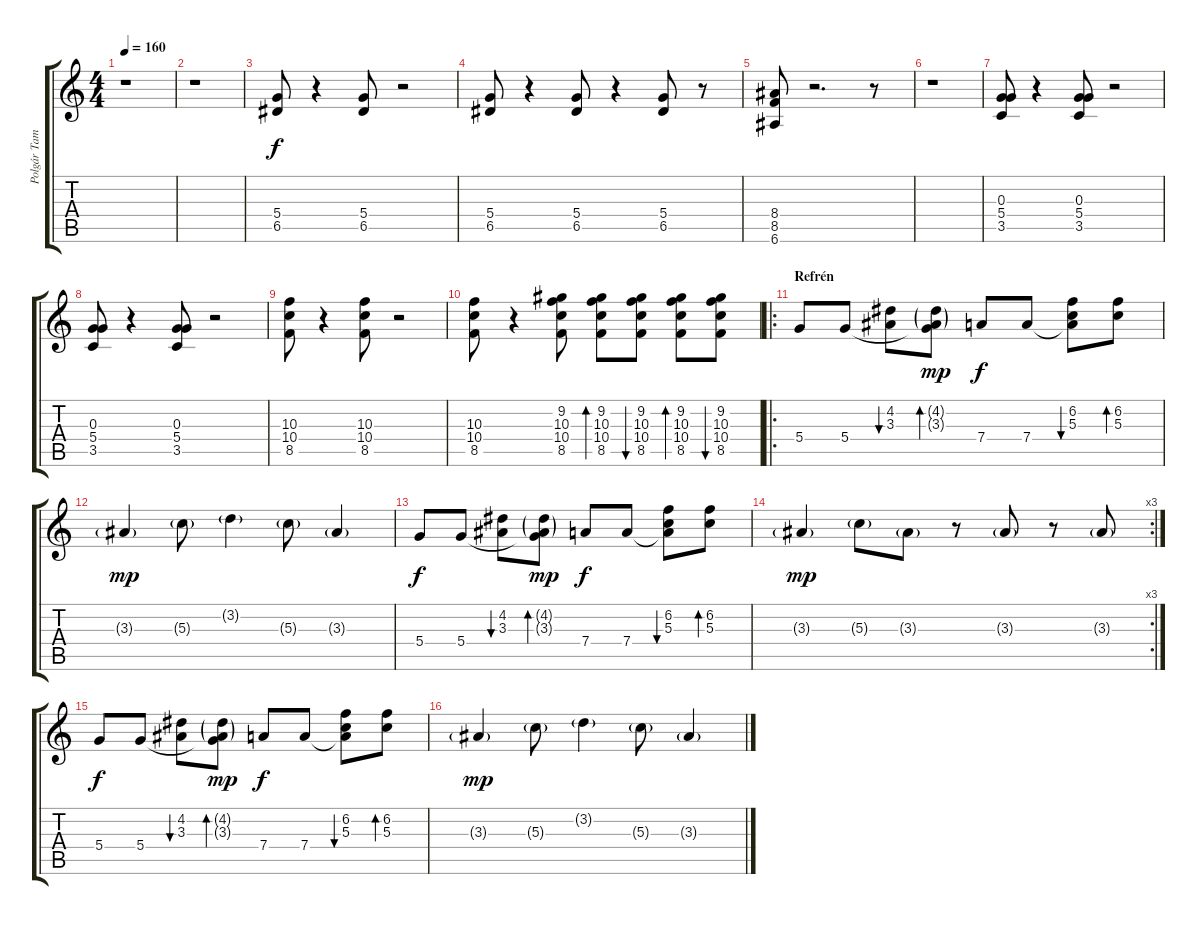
\track ("Polgár Tamás" "Polgár Tam") {instrument electricguitarclean}
\staff {score tabs}
\tuning (E4 B3 G3 D3 A2 E2) {hide}
\ts (4 4)
\tempo 160
\clef g2
\ks c
r.1{dy f} |
r.1 |
(5.4 6.5).8 r.4 (5.4 6.5).8 r.2 |
(5.4 6.5).8 r.4 (5.4 6.5).8 r.4 (5.4 6.5).8 r.8 |
(8.4 8.5 6.6).8 r.2{d} r.8 |
r.1 |
(0.3 5.4 3.5).8 r.4 (0.3 5.4 3.5).8 r.2 |
(0.3 5.4 3.5).8 r.4 (0.3 5.4 3.5).8 r.2 |
(10.3 10.4 8.5).8 r.4 (10.3 10.4 8.5).8 r.2 |
(10.3 10.4 8.5).8 r.4 (9.2 10.3 10.4 8.5).8 (9.2 10.3 10.4 8.5).8{bd 60} (9.2 10.3 10.4 8.5).8{bu 60} (9.2 10.3 10.4 8.5).8{bd 60} (9.2 10.3 10.4 8.5).8{bu 60} |
\ro
\section ("" "Refrén")
5.4.8 5.4.8 (4.2 3.3).8{bu 60} (4.2{g} 3.3{g} 5.4{t}).8{bd 60 dy mp} 7.4.8{dy f} 7.4.8 (6.2 5.3 7.4{t}).8{bu 60} (6.2 5.3).8{bd 60} |
3.3{g}.4{dy mp} 5.3{g}.8 3.2{g}.4 5.3{g}.8 3.3{g}.4 |
5.4.8{dy f} 5.4.8 (4.2 3.3).8{bu 60} (4.2{g} 3.3{g} 5.4{t}).8{bd 60 dy mp} 7.4.8{dy f} 7.4.8 (6.2 5.3 7.4{t}).8{bu 60} (6.2 5.3).8{bd 60} |
\rc 3
3.3{g}.4{dy mp} 5.3{g}.8 3.3{g}.8 r.8 3.3{g}.8 r.8 3.3{g}.8 |
5.4.8{dy f} 5.4.8 (4.2 3.3).8{bu 60} (4.2{g} 3.3{g} 5.4{t}).8{bd 60 dy mp} 7.4.8{dy f} 7.4.8 (6.2 5.3 7.4{t}).8{bu 60} (6.2 5.3).8{bd 60} |
3.3{g}.4{dy mp} 5.3{g}.8 3.2{g}.4 5.3{g}.8 3.3{g}.4
